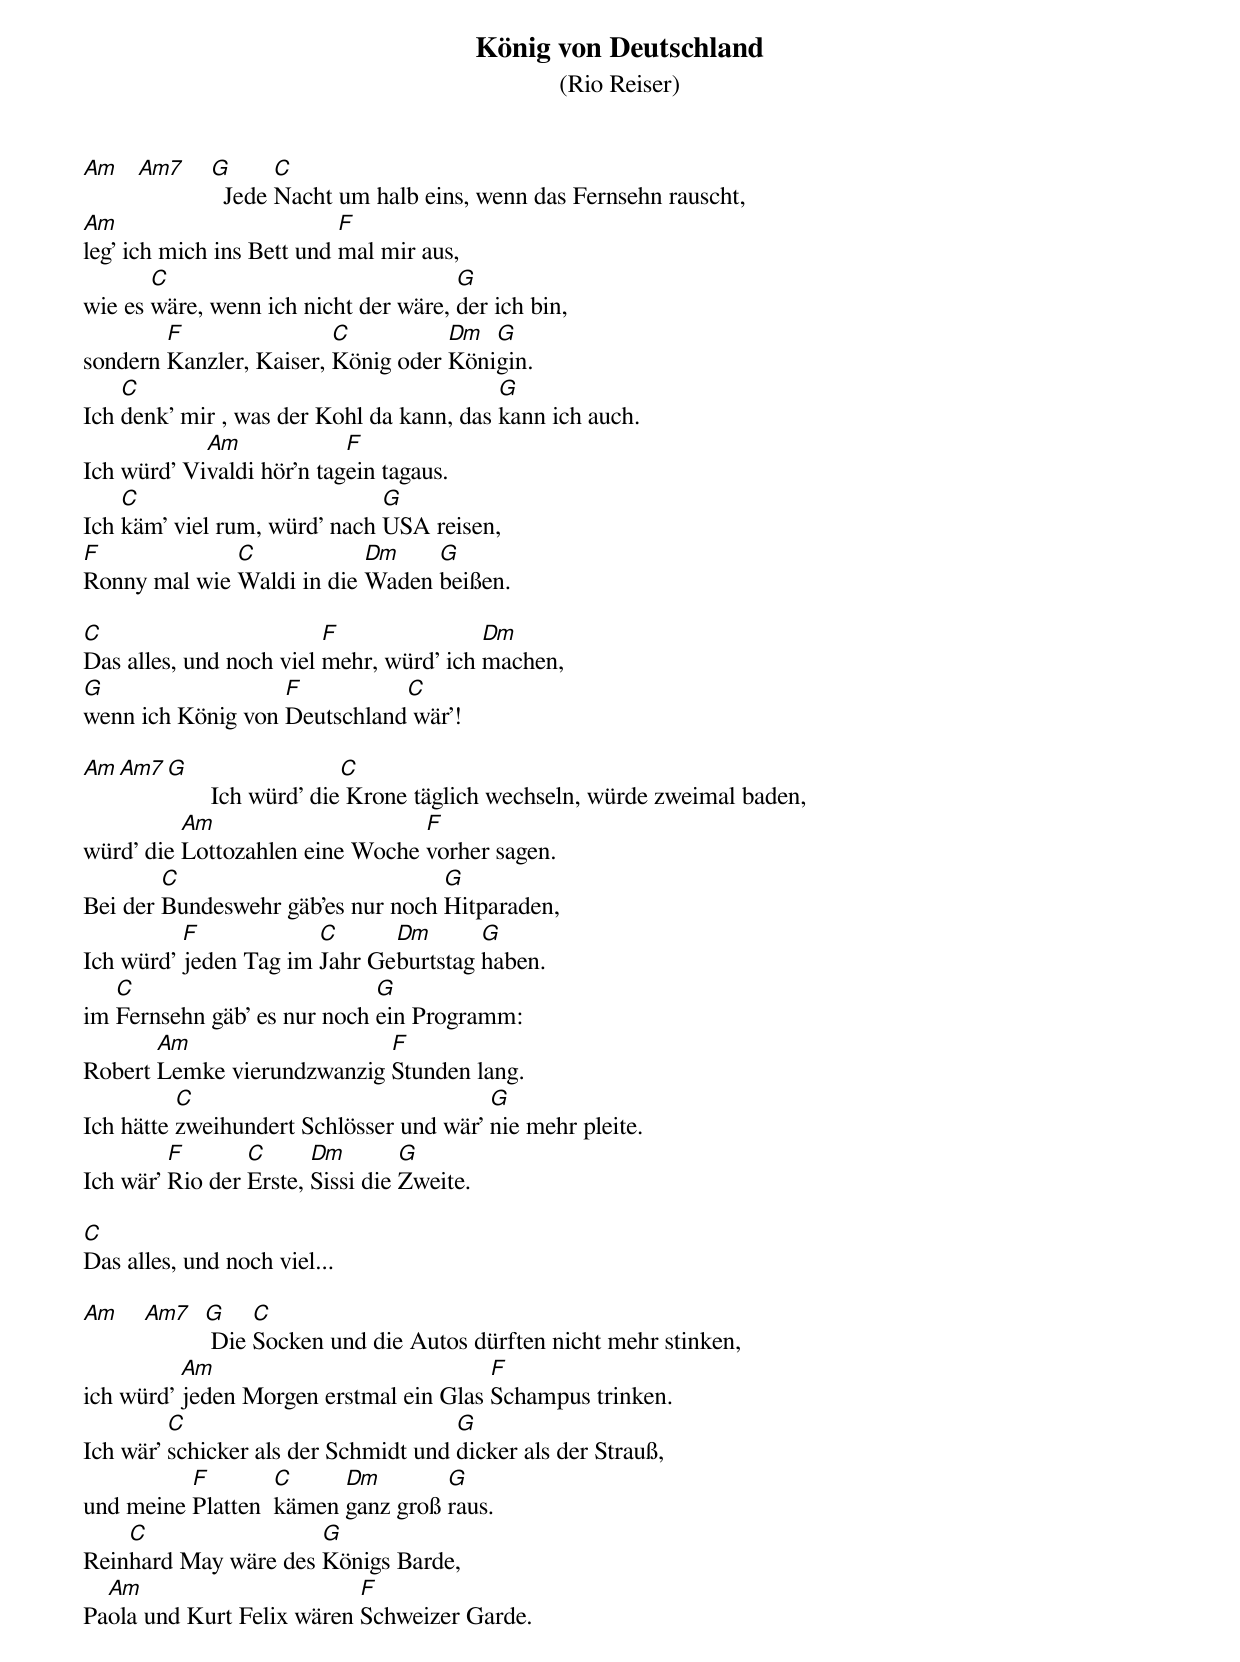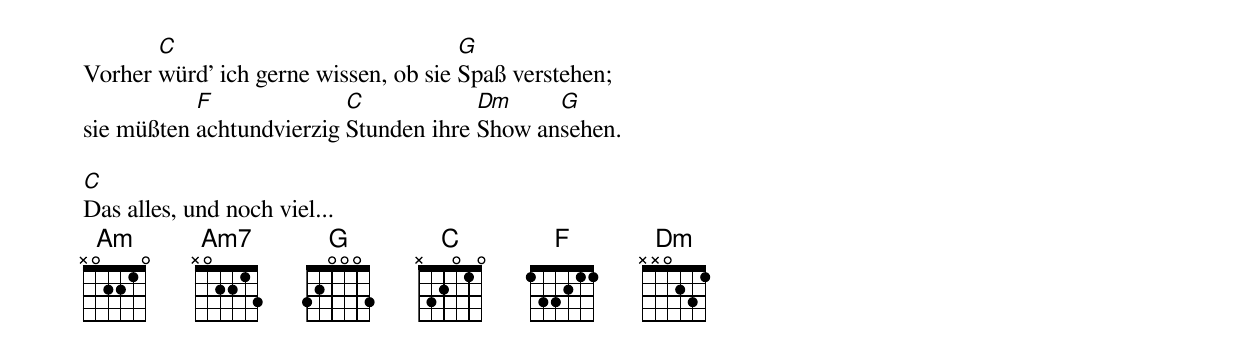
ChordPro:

{t:König von Deutschland}
{st:(Rio Reiser)}

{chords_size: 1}
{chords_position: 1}
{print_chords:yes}
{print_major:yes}
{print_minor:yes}
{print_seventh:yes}
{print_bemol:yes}
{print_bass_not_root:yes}
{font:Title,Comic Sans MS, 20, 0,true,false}
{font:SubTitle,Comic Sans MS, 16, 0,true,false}
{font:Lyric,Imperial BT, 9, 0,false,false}
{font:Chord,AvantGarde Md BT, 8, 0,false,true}
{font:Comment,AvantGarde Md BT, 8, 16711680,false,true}
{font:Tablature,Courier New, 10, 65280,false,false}
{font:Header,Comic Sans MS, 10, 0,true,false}
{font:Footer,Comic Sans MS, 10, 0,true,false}
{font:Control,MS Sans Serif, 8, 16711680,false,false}
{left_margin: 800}
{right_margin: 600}
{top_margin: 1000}
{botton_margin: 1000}
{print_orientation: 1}




[Am]   [Am7]    [G]  Jede [C]Nacht um halb eins, wenn das Fernsehn rauscht,
[Am]leg' ich mich ins Bett und [F]mal mir aus,
wie es [C]wäre, wenn ich nicht der wäre, [G]der ich bin,
sondern [F]Kanzler, Kaiser, [C]König oder [Dm]Köni[G]gin.
Ich [C]denk' mir , was der Kohl da kann, das [G]kann ich auch.
Ich würd' Vi[Am]valdi hör'n tag[F]ein tagaus.
Ich [C]käm' viel rum, würd' nach [G]USA reisen,
[F]Ronny mal wie [C]Waldi in die [Dm]Waden [G]beißen.

[C]Das alles, und noch viel [F]mehr, würd' ich [Dm]machen,
[G]wenn ich König von [F]Deutschland[C] wär'!

[Am][Am7][G]       Ich würd' die[C] Krone täglich wechseln, würde zweimal baden,
würd' die [Am]Lottozahlen eine Woche [F]vorher sagen.
Bei der [C]Bundeswehr gäb'es nur noch [G]Hitparaden,
Ich würd' [F]jeden Tag im [C]Jahr Ge[Dm]burtstag [G]haben.
im [C]Fernsehn gäb' es nur noch [G]ein Programm:
Robert [Am]Lemke vierundzwanzig [F]Stunden lang.
Ich hätte [C]zweihundert Schlösser und wär' [G]nie mehr pleite.
Ich wär' [F]Rio der [C]Erste, [Dm]Sissi die [G]Zweite.

[C]Das alles, und noch viel...

[Am]    [Am7]  [G] Die [C]Socken und die Autos dürften nicht mehr stinken,
ich würd' [Am]jeden Morgen erstmal ein Glas [F]Schampus trinken.
Ich wär' [C]schicker als der Schmidt und [G]dicker als der Strauß,
und meine [F]Platten  [C]kämen [Dm]ganz groß [G]raus.
Rein[C]hard May wäre des [G]Königs Barde,
Pa[Am]ola und Kurt Felix wären [F]Schweizer Garde.
Vorher [C]würd' ich gerne wissen, ob sie [G]Spaß verstehen;
sie müßten [F]achtundvierzig [C]Stunden ihre [Dm]Show an[G]sehen.

[C]Das alles, und noch viel...
